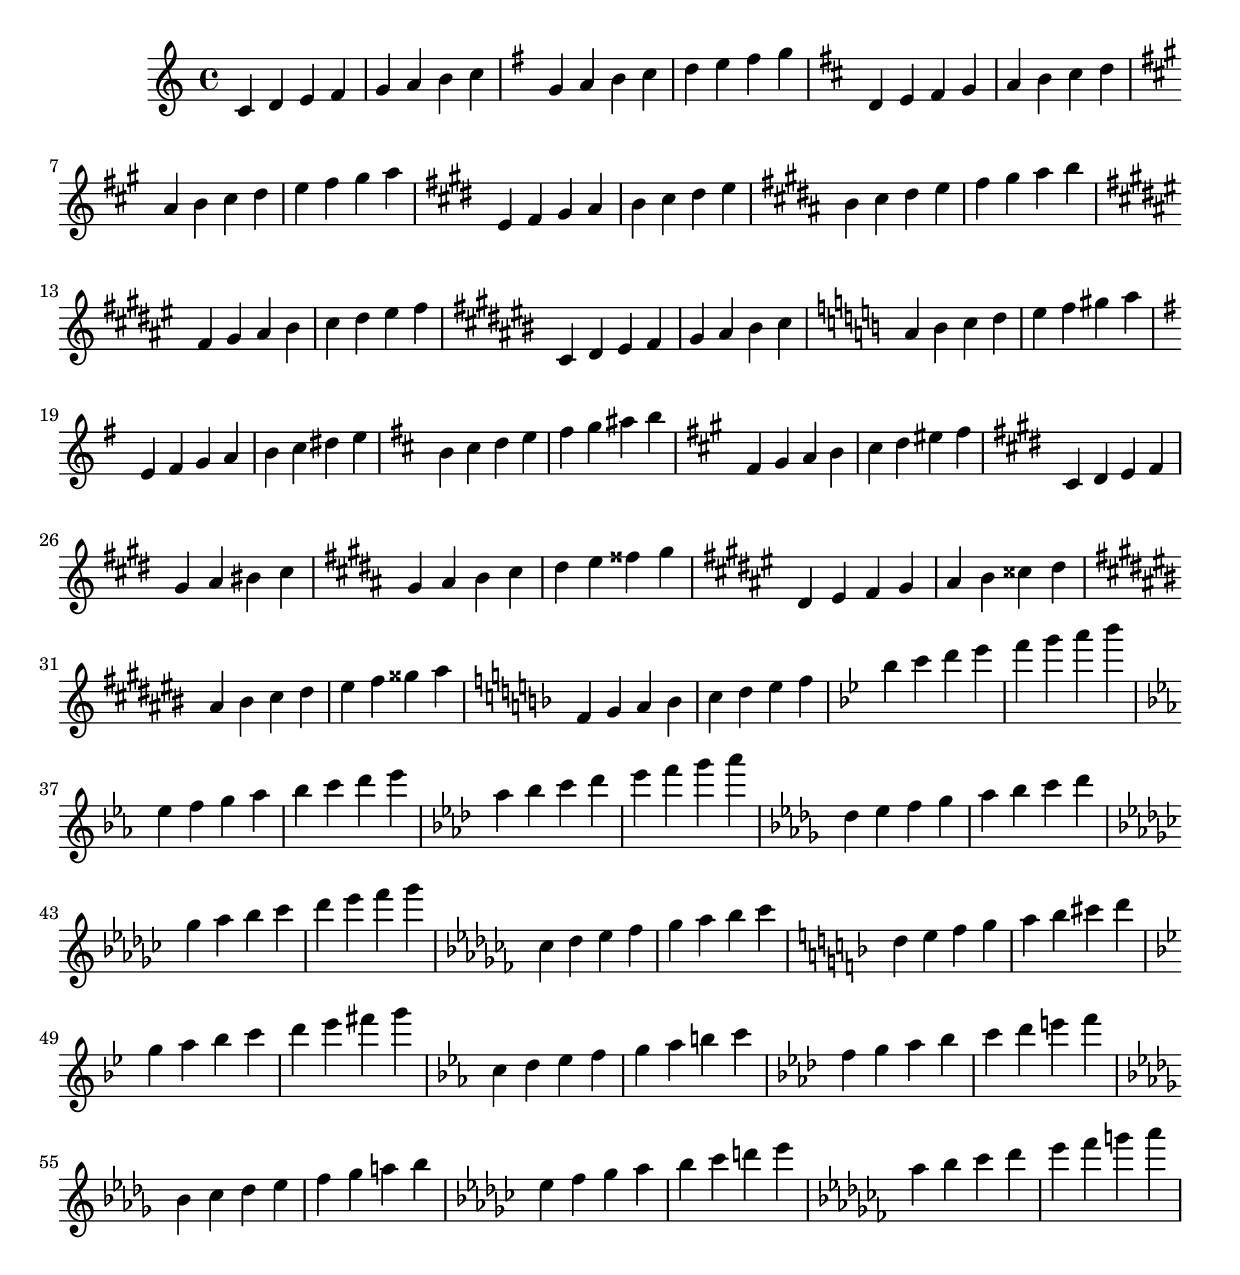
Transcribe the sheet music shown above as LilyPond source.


\version "2.19.21"
% candidate for regression.  -gp
\header {
  texidoc="Converting LilyPond input to MIDI and then again back with
  @code{midi2ly.py} is a reversible procedure in some simple cases,
  which mean that the original @code{.ly} -file and the one converted 
  back from the generated @code{.midi} -file do not differ.
  Here are produced some scales.
  
  "
}

%{
  This means, doing:

    lilypond input/test/midi-scales.ly
    midi2ly midi-scales.midi
    diff -u input/test/midi-scales.ly midi-scales-midi.ly

  should show no differences at all in \key commands or notes.

  Therefore, do not reformat this file unless midi2ly changes.

  1.7.30 reformatted, because
  midi2ly now outpts 1 bar per line and adds bar checks and numbers.

%}

scales =  \relative {

  % [INSTRUMENT_NAME] bright acoustic
  \key c \major  % sharp-major
  c'4 d e f |
  g a b c |

  \key g \major
  g a b c |
  d e fis g |

  \key d \major
  d, e fis g |
  a b cis d |

  \key a \major
  a b cis d |
  e fis gis a |

  \key e \major
  e, fis gis a |
  b cis dis e |

  \key b \major
  b cis dis e |
  fis gis ais b |

  \key fis \major
  fis, gis ais b |
  cis dis eis fis |

  \key cis \major
  cis, dis eis fis |
  gis ais bis cis |

  \key a \minor  % sharp-minor
  a b c d |
  e f gis a |

  \key e \minor
  e, fis g a |
  b c dis e |

  \key b \minor
  b cis d e |
  fis g ais b |

  \key fis \minor
  fis, gis a b |
  cis d eis fis |

  \key cis \minor
  cis, dis e fis |
  gis a bis cis |

  \key gis \minor
  gis ais b cis |
  dis e fisis gis |

  \key dis \minor
  dis, eis fis gis |
  ais b cisis dis |

  \key ais \minor
  ais bis cis dis |
  eis fis gisis ais |

  \key f \major  % flat-major
  f, g a bes |
  c d e f |

  \key bes \major
  bes c d ees |
  f g a bes |

  \key ees \major
  ees,, f g aes |
  bes c d ees |

  \key aes \major
  aes, bes c des |
  ees f g aes |

  \key des \major
  des,, ees f ges |
  aes bes c des |

  \key ges \major
  ges, aes bes ces |
  des ees f ges |

  \key ces \major
  ces,, des ees fes |
  ges aes bes ces |

  \key d \minor  % flat-minor
  d, e f g |
  a bes cis d |

  \key g \minor
  g, a bes c |
  d ees fis g |

  \key c \minor
  c,, d ees f |
  g aes b c |

  \key f \minor
  f, g aes bes |
  c des e f |

  \key bes \minor
  bes,, c des ees |
  f ges a bes |

  \key ees \minor
  ees, f ges aes |
  bes ces d ees |

  \key aes \minor
  aes, bes ces des |
  ees fes g aes |
}

\score {
  \context Voice \scales
  \layout { }
  \midi { }
}

